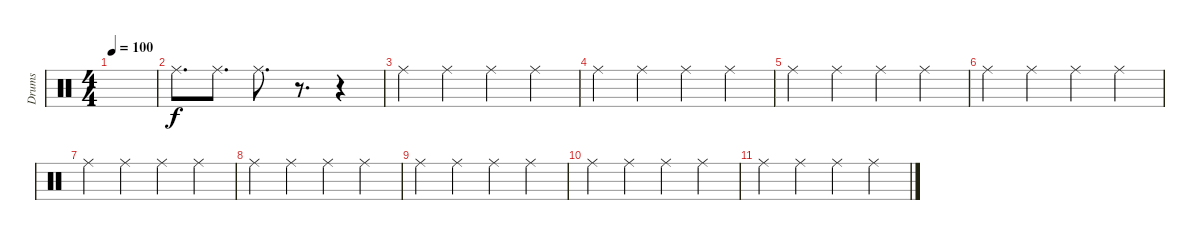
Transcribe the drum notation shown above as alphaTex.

\defaultSystemsLayout 4
\bracketExtendMode groupsimilarinstruments
\multiBarRest
\otherSystemsTrackNameOrientation horizontal
\track ("Drumkit" "Drums") {instrument percussion}
\staff {score}
\articulation defaults
\ts (4 4)
\tempo 100
\clef neutral
\ks c
|
"Ride (middle)".8{d beam Down} "Ride (middle)".8{d beam Down} "Ride (middle)".8{d beam Down} r.8{d beam Down} r.4{beam Down} |
"Ride (middle)".4{beam Down} "Ride (middle)".4{beam Down} "Ride (middle)".4{beam Down} "Ride (middle)".4{beam Down} |
"Ride (middle)".4{beam Down} "Ride (middle)".4{beam Down} "Ride (middle)".4{beam Down} "Ride (middle)".4{beam Down} |
"Ride (middle)".4{beam Down} "Ride (middle)".4{beam Down} "Ride (middle)".4{beam Down} "Ride (middle)".4{beam Down} |
"Ride (middle)".4{beam Down} "Ride (middle)".4{beam Down} "Ride (middle)".4{beam Down} "Ride (middle)".4{beam Down} |
"Ride (middle)".4{beam Down} "Ride (middle)".4{beam Down} "Ride (middle)".4{beam Down} "Ride (middle)".4{beam Down} |
"Ride (middle)".4{beam Down} "Ride (middle)".4{beam Down} "Ride (middle)".4{beam Down} "Ride (middle)".4{beam Down} |
"Ride (middle)".4{beam Down} "Ride (middle)".4{beam Down} "Ride (middle)".4{beam Down} "Ride (middle)".4{beam Down} |
"Ride (middle)".4{beam Down} "Ride (middle)".4{beam Down} "Ride (middle)".4{beam Down} "Ride (middle)".4{beam Down} |
"Ride (middle)".4{beam Down} "Ride (middle)".4{beam Down} "Ride (middle)".4{beam Down} "Ride (middle)".4{beam Down}
